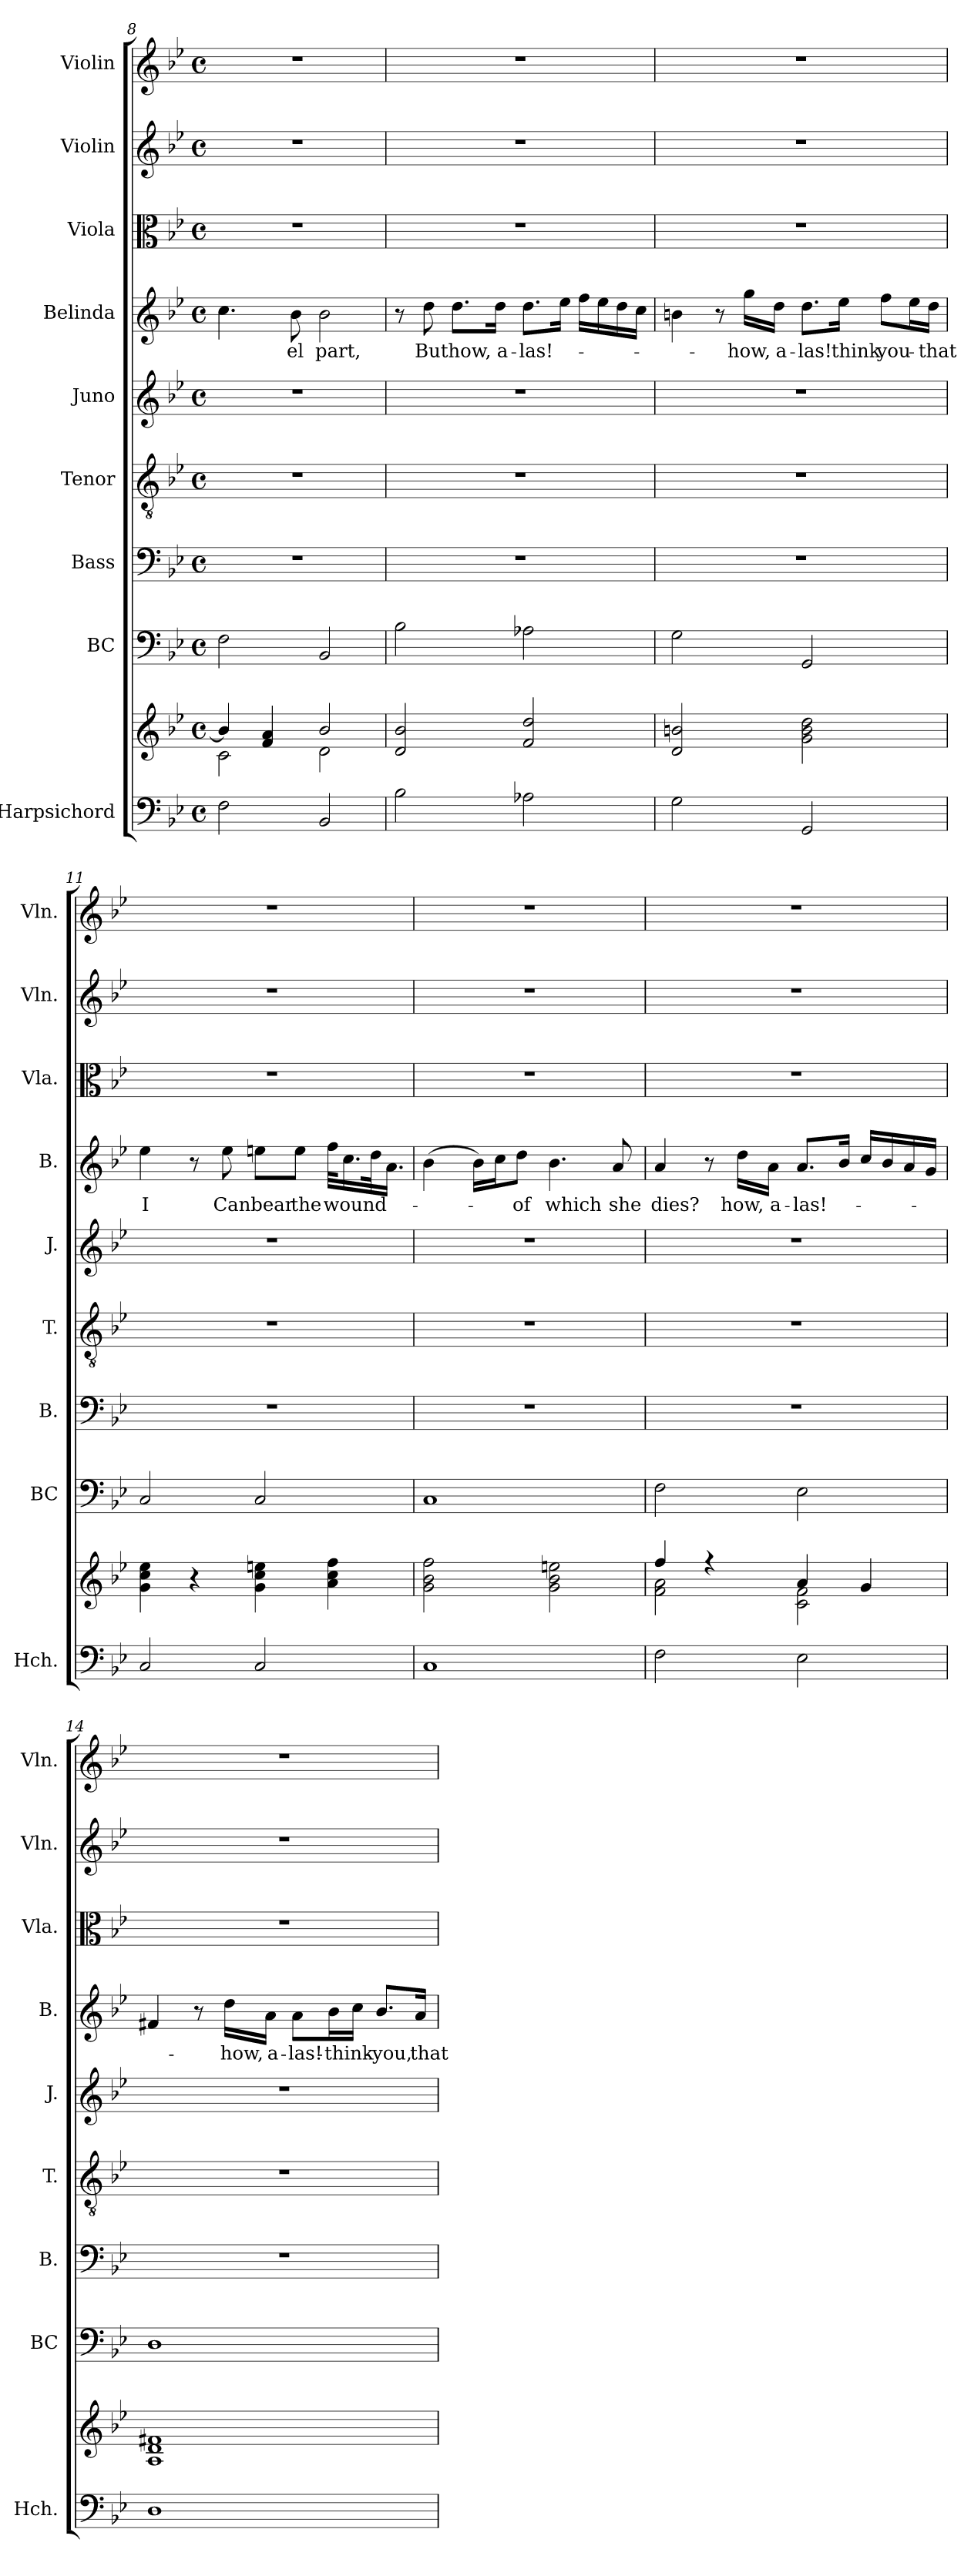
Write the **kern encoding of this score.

**kern	**kern	**kern	**kern	**kern	**kern	**kern	**text	**kern	**kern	**kern
*part9	*part9	*part8	*part7	*part6	*part5	*part4	*part4	*part3	*part2	*part1
*staff10	*staff9	*staff8	*staff7	*staff6	*staff5	*staff4	*staff4	*staff3	*staff2	*staff1
*I"Harpsichord	*	*I"BC	*I"Bass	*I"Tenor	*I"Juno	*I"Belinda	*	*I"Viola	*I"Violin	*I"Violin
*I'Hch.	*	*I'BC	*I'B.	*I'T.	*I'J.	*I'B.	*	*I'Vla.	*I'Vln.	*I'Vln.
*clefF4	*clefG2	*clefF4	*clefF4	*clefGv2	*clefG2	*clefG2	*	*clefC3	*clefG2	*clefG2
*k[b-e-]	*k[b-e-]	*k[b-e-]	*k[b-e-]	*k[b-e-]	*k[b-e-]	*k[b-e-]	*	*k[b-e-]	*k[b-e-]	*k[b-e-]
*M4/4	*M4/4	*M4/4	*M4/4	*M4/4	*M4/4	*M4/4	*	*M4/4	*M4/4	*M4/4
*met(c)	*met(c)	*met(c)	*met(c)	*met(c)	*met(c)	*met(c)	*	*met(c)	*met(c)	*met(c)
=8	=8	=8	=8	=8	=8	=8	=8	=8	=8	=8
*	*^	*	*	*	*	*	*	*	*	*
2F\	4b-/]	2c\	2F\	1r	1r	1r	4.cc\	.	1r	1r	1r
.	4f/ 4a/	.	.	.	.	.	.	.	.	.	.
!	!	!	!	!	!	!	!	!LO:LY:b	!	!	!
.	.	.	.	.	.	.	8b-\	-el	.	.	.
!	!	!	!	!	!	!	!	!LO:LY:b	!	!	!
2BB-/	2b-/	2d\	2BB-/	.	.	.	2b-\	part,	.	.	.
*	*v	*v	*	*	*	*	*	*	*	*	*
!!LO:LB:g=z
=9	=9	=9	=9	=9	=9	=9	=9	=9	=9	=9
2B-\	2d/ 2b-/	2B-\	1r	1r	1r	8r	.	1r	1r	1r
!	!	!	!	!	!	!	!LO:LY:b	!	!	!
.	.	.	.	.	.	8dd\	But	.	.	.
!	!	!	!	!	!	!	!LO:LY:b	!	!	!
.	.	.	.	.	.	8.dd\L	how,	.	.	.
!	!	!	!	!	!	!	!LO:LY:b	!	!	!
.	.	.	.	.	.	16dd\Jk	a-	.	.	.
!	!	!	!	!	!	!	!LO:LY:b	!	!	!
2A-X\	2f/ 2dd/	2A-X\	.	.	.	8.dd\L	-las!-	.	.	.
.	.	.	.	.	.	16ee-\Jk	.	.	.	.
.	.	.	.	.	.	16ff\LL	.	.	.	.
.	.	.	.	.	.	16ee-\	.	.	.	.
.	.	.	.	.	.	16dd\	.	.	.	.
.	.	.	.	.	.	16cc\JJ	.	.	.	.
=10	=10	=10	=10	=10	=10	=10	=10	=10	=10	=10
2G\	2d/ 2bn/	2G\	1r	1r	1r	4bn\	.	1r	1r	1r
.	.	.	.	.	.	8r	.	.	.	.
!	!	!	!	!	!	!	!LO:LY:b	!	!	!
.	.	.	.	.	.	16gg\LL	-how,	.	.	.
!	!	!	!	!	!	!	!LO:LY:b	!	!	!
.	.	.	.	.	.	16dd\JJ	a-	.	.	.
!	!	!	!	!	!	!	!LO:LY:b	!	!	!
2GG/	2g\ 2b\ 2dd\	2GG/	.	.	.	8.dd\L	-las!	.	.	.
!	!	!	!	!	!	!	!LO:LY:b	!	!	!
.	.	.	.	.	.	16ee-\Jk	think	.	.	.
!	!	!	!	!	!	!	!LO:LY:b	!	!	!
.	.	.	.	.	.	8ff\L	you-	.	.	.
.	.	.	.	.	.	16ee-\L	.	.	.	.
!	!	!	!	!	!	!	!LO:LY:b	!	!	!
.	.	.	.	.	.	16dd\JJ	-that	.	.	.
=11	=11	=11	=11	=11	=11	=11	=11	=11	=11	=11
!	!	!	!	!	!	!	!LO:LY:b	!	!	!
2C/	4g\ 4cc\ 4ee-\	2C/	1r	1r	1r	4ee-\	I	1r	1r	1r
.	4r	.	.	.	.	8r	.	.	.	.
!	!	!	!	!	!	!	!LO:LY:b	!	!	!
.	.	.	.	.	.	8ee-\	Can	.	.	.
!	!	!	!	!	!	!	!LO:LY:b	!	!	!
2C/	4g\ 4cc\ 4een\	2C/	.	.	.	8een\L	bear	.	.	.
!	!	!	!	!	!	!	!LO:LY:b	!	!	!
.	.	.	.	.	.	8ee\J	the	.	.	.
!	!	!	!	!	!	!	!LO:LY:b	!	!	!
.	4a\ 4cc\ 4ff\	.	.	.	.	32ff\KLL	wound-	.	.	.
.	.	.	.	.	.	16.cc\	.	.	.	.
.	.	.	.	.	.	32dd\K	.	.	.	.
.	.	.	.	.	.	16.a\JJ	.	.	.	.
=12	=12	=12	=12	=12	=12	=12	=12	=12	=12	=12
1C	2g\ 2b-\ 2ff\	1C	1r	1r	1r	(4b-\	.	1r	1r	1r
.	.	.	.	.	.	16b-\LL)	.	.	.	.
.	.	.	.	.	.	16cc\J	.	.	.	.
!	!	!	!	!	!	!	!LO:LY:b	!	!	!
.	.	.	.	.	.	8dd\J	-of	.	.	.
!	!	!	!	!	!	!	!LO:LY:b	!	!	!
.	2g\ 2b-\ 2een\	.	.	.	.	4.b-\	which	.	.	.
!	!	!	!	!	!	!	!LO:LY:b	!	!	!
.	.	.	.	.	.	8a/	she	.	.	.
!!LO:PB:g=z
=13	=13	=13	=13	=13	=13	=13	=13	=13	=13	=13
*	*^	*	*	*	*	*	*	*	*	*
!	!	!	!	!	!	!	!	!LO:LY:b	!	!	!
2F\	4ff/	2f\ 2a\	2F\	1r	1r	1r	4a/	dies?	1r	1r	1r
.	4r	.	.	.	.	.	8r	.	.	.	.
!	!	!	!	!	!	!	!	!LO:LY:b	!	!	!
.	.	.	.	.	.	.	16dd\LL	how,	.	.	.
!	!	!	!	!	!	!	!	!LO:LY:b	!	!	!
.	.	.	.	.	.	.	16a\JJ	a-	.	.	.
!	!	!	!	!	!	!	!	!LO:LY:b	!	!	!
2E-\	4a/	2c\ 2f\	2E-\	.	.	.	8.a/L	-las!-	.	.	.
.	.	.	.	.	.	.	16b-/Jk	.	.	.	.
.	4g/	.	.	.	.	.	16cc/LL	.	.	.	.
.	.	.	.	.	.	.	16b-/	.	.	.	.
.	.	.	.	.	.	.	16a/	.	.	.	.
.	.	.	.	.	.	.	16g/JJ	.	.	.	.
*	*v	*v	*	*	*	*	*	*	*	*	*
=14	=14	=14	=14	=14	=14	=14	=14	=14	=14	=14
1D	1A 1d 1f#X	1D	1r	1r	1r	4f#X/	.	1r	1r	1r
.	.	.	.	.	.	8r	.	.	.	.
!	!	!	!	!	!	!	!LO:LY:b	!	!	!
.	.	.	.	.	.	16dd\LL	-how,	.	.	.
!	!	!	!	!	!	!	!LO:LY:b	!	!	!
.	.	.	.	.	.	16a\JJ	a-	.	.	.
!	!	!	!	!	!	!	!LO:LY:b	!	!	!
.	.	.	.	.	.	8a\L	-las!-	.	.	.
!	!	!	!	!	!	!	!LO:LY:b	!	!	!
.	.	.	.	.	.	16b-\L	think-	.	.	.
.	.	.	.	.	.	16cc\JJ	.	.	.	.
!	!	!	!	!	!	!	!LO:LY:b	!	!	!
.	.	.	.	.	.	8.b-/L	-you,	.	.	.
!	!	!	!	!	!	!	!LO:LY:b	!	!	!
.	.	.	.	.	.	16a/Jk	that	.	.	.
=	=	=	=	=	=	=	=	=	=	=
*-	*-	*-	*-	*-	*-	*-	*-	*-	*-	*-
